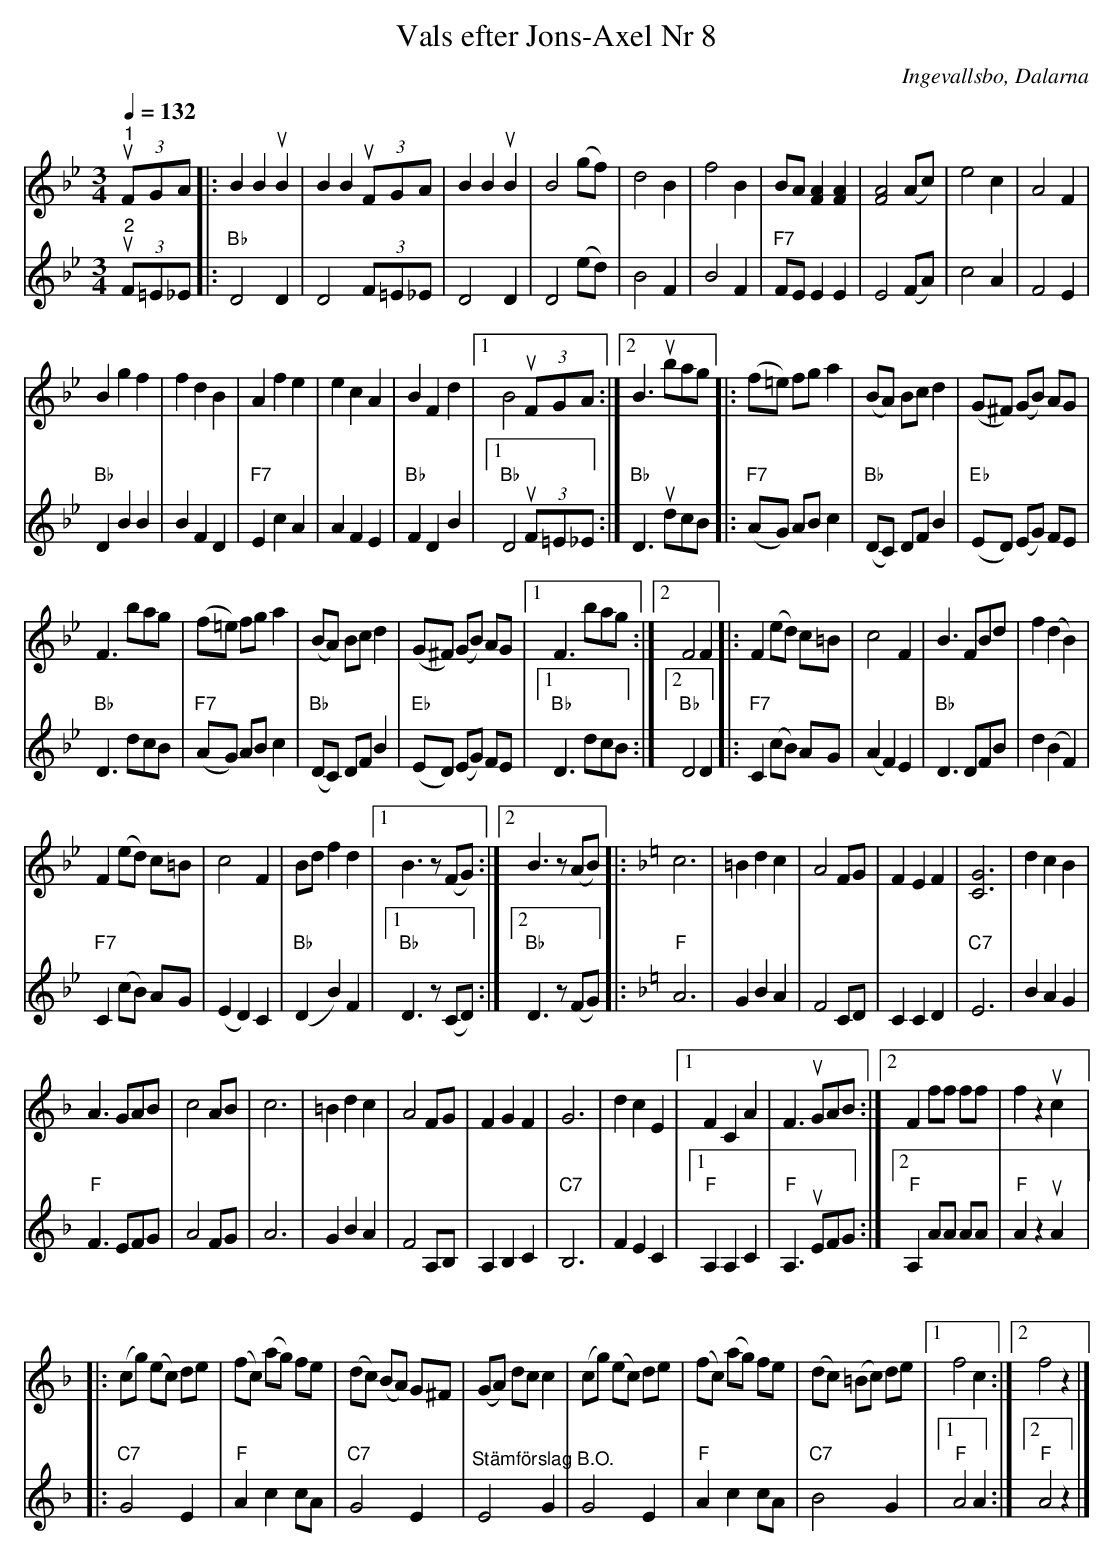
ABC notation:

X:1
T:Vals efter Jons-Axel Nr 8
O:Ingevallsbo, Dalarna
L:1/8
Q:1/4=132
M:3/4
K:Bb
V:1
"^1"u (3FGA |: B2 B2u B2 | B2 B2u (3FGA | B2 B2u B2 | B4 (gf) | d4 B2 | f4 B2 | BA [FA]2 [FA]2 | [FA]4 (Ac) | e4 c2 | A4 F2 |
B2 g2 f2 | f2 d2 B2 | A2 f2 e2 | e2 c2 A2 | B2 F2 d2 |1 B4u (3FGA :|2 B3u bag |: (f=e) fg a2 | (BA) Bc d2 | (G^F) (GB) AG |
 F3 bag | (f=e) fg a2 | (BA) Bc d2 | (G^F) (GB) AG |1 F3 bag :|2 F4 F2 |: F2 (ed) c=B | c4 F2 | B3 FBd | f2 (d2 B2) |
F2 (ed) c=B | c4 F2 | Bd f2 d2 |1 B3 z (FG) :|2 B3 z (AB) |: [K:F] c6 | =B2 d2 c2 | A4 FG | F2 E2 F2 | [CG]6 | d2 c2 B2 |
A3 GAB | c4 AB | c6 | =B2 d2 c2 | A4 FG | F2 G2 F2 | G6 | d2 c2 E2 |1 F2 C2 A2 | F3u GAB :|2 F2 ff ff | f2 z2u c2 |:
(cg) (ec) de | (fc) (ag) fe | (dc) (BA) G^F | (GA) dc c2 | (cg) (ec) de | (fc) (ag) fe | (dc) (=Bc) de |1 f4 c2 :|2 f4 z2 |]
V:2
"^2"u (3F=E_E |:"Bb" D4 D2 | D4 (3F=E_E | D4 D2 | D4 (ed) | B4 F2 | B4 F2 |"F7" FE E2 E2 | E4 (FA) | c4 A2 | F4 E2 |"Bb" D2 B2 B2 | B2 F2 D2 |
"F7" E2 c2 A2 | A2 F2 E2 |"Bb" F2 D2 B2 |1 "Bb" D4u (3F=E_E :|"Bb" D3u dcB |:"F7" (AG) AB c2 | "Bb" (DC) DF B2 |"Eb" (ED) (EG) FE |"Bb" D3 dcB |"F7" (AG) AB c2 |"Bb" (DC) DF B2 |"Eb" (ED) (EG) FE |1"Bb" D3 dcB :|2"Bb" D4 D2 |:"F7" C2 (cB) AG |
(A2 F2) E2 |"Bb" D3 DFB | d2 (B2 F2) |"F7" C2 (cB) AG | (E2 D2) C2 |"Bb" (D2 B2) F2 |1 "Bb" D3 z (CD) :|2"Bb" D3 z (FG) |:[K:F]"F" A6 | G2 B2 A2 | F4 CD | C2 C2 D2 |"C7" E6 |
B2 A2 G2 |"F" F3 EFG | A4 FG | A6 | G2 B2 A2 | F4 A,B, | A,2 B,2 C2 |"C7" B,6 | F2 E2 C2 |1 "F" A,2 A,2 C2 |"F" A,3u EFG :|2"F" A,2 AA AA |"F" A2 z2u A2 |:
"C7" G4 E2 | "F" A2 c2 cA |"C7" G4 E2 | "^Stämförslag B.O." E4 G2 | G4 E2 |"F" A2 c2 cA |"C7" B4 G2 |1 "F" A4 A2 :|2"F" A4 z2 |]
